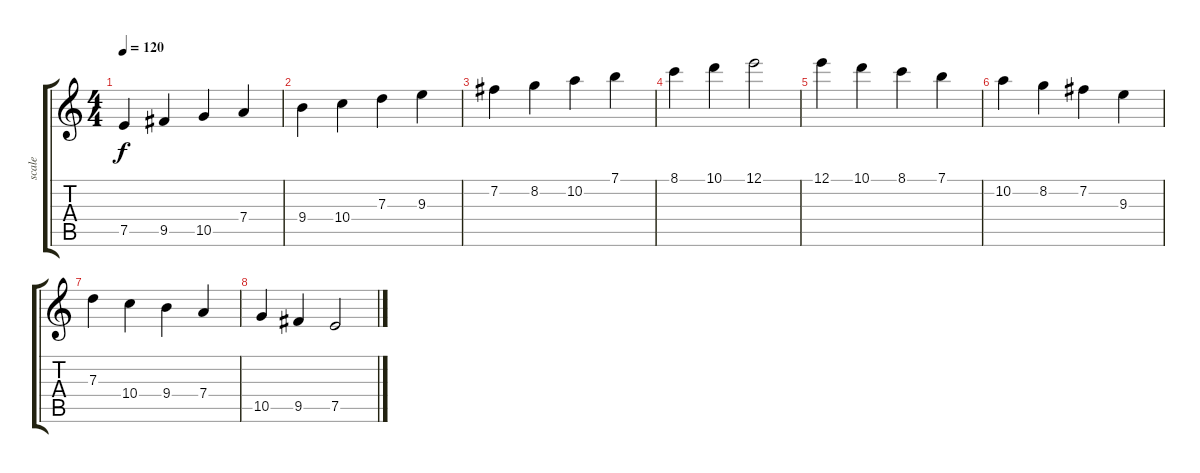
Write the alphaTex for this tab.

\track ("scale" "scale") {instrument acousticguitarnylon}
\staff {score tabs}
\tuning (E4 B3 G3 D3 A2 E2) {hide}
\ts (4 4)
\tempo 120
\clef g2
\ks c
7.5.4{dy f instrument acousticguitarnylon} 9.5.4 10.5.4 7.4.4 |
9.4.4 10.4.4 7.3.4 9.3.4 |
7.2.4 8.2.4 10.2.4 7.1.4 |
8.1.4 10.1.4 12.1.2 |
12.1.4 10.1.4 8.1.4 7.1.4 |
10.2.4 8.2.4 7.2.4 9.3.4 |
7.3.4 10.4.4 9.4.4 7.4.4 |
10.5.4 9.5.4 7.5.2
